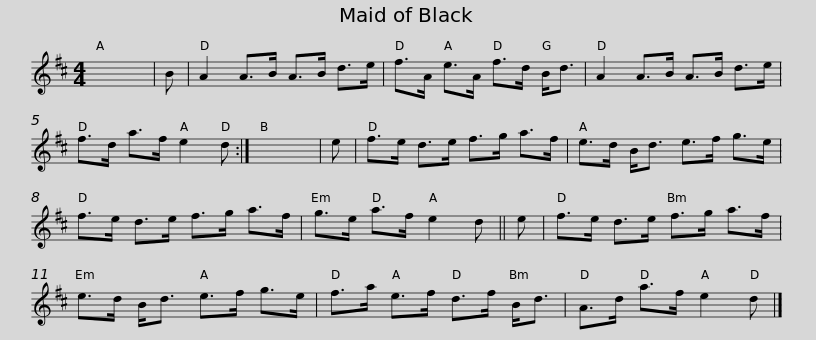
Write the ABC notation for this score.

X:1
L:1/8
M:4/4
I:linebreak $
K:D
V:1 treble
V:1
 x8 | B | A2 A>B A>B d>e | f>A e>A f>d B<d | A2 A>B A>B d>e | %5
 f>d a>f e2 d :| x8 | e |$ f>e d>e f>g a>f | e>d B<d e>f g>e | %10
 f>e d>e f>g a>f | g>e a>f e2 d || e |$ f>e d>e f>g a>f | e>d B<d e>f g>e | %15
 f>a e>f d>f B<d | A>d a>f e2 d |] %17
